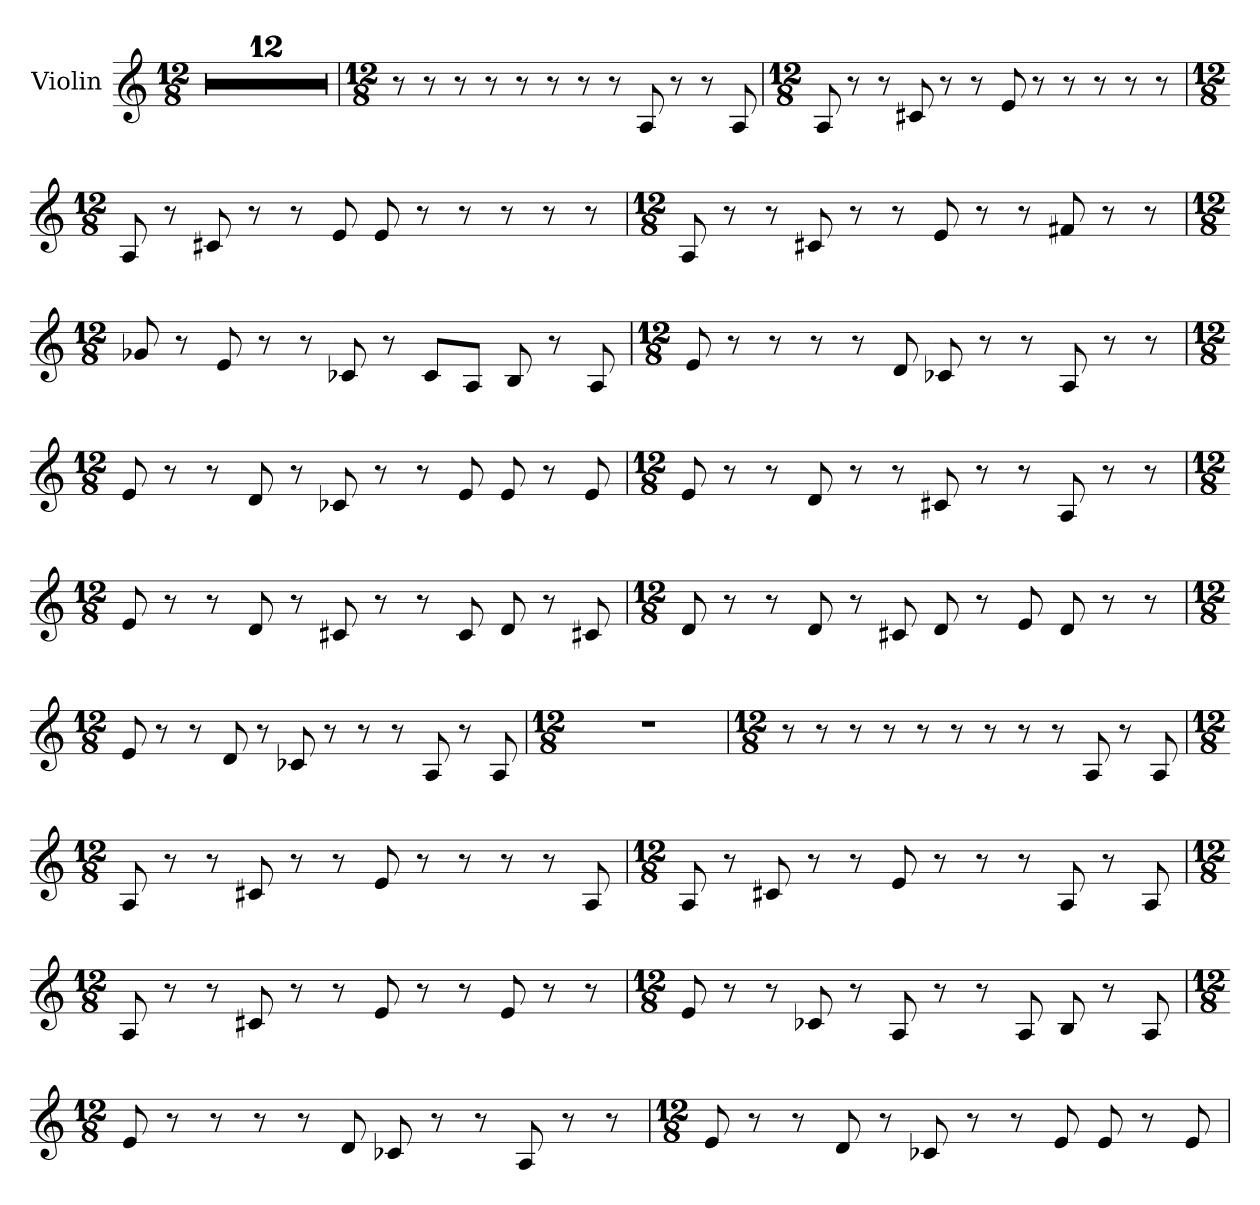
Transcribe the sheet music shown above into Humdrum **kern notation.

**kern
*part1
*staff1
*I"Violin
*I'Vln
*M12/8
=
1.r
=
*M12/8
1.r
=
*M12/8
1.r
=
*M12/8
1.r
=
*M12/8
1.r
=
*M12/8
1.r
=
*M12/8
1.r
=
*M12/8
1.r
=
*M12/8
1.r
=
*M12/8
1.r
=
*M12/8
1.r
=
*M12/8
1.r
=
*M12/8
8r
8r
8r
8r
8r
8r
8r
8r
8A
8r
8r
8A
=
*M12/8
8A
8r
8r
8c#X
8r
8r
8e
8r
8r
8r
8r
8r
=
*M12/8
8A
8r
8c#X
8r
8r
8e
8e
8r
8r
8r
8r
8r
=
*M12/8
8A
8r
8r
8c#X
8r
8r
8e
8r
8r
8f#X
8r
8r
=
*M12/8
8g-X
8r
8e
8r
8r
8c-X
8r
8c-L
8AJ
8B
8r
8A
=
*M12/8
8e
8r
8r
8r
8r
8d
8c-X
8r
8r
8A
8r
8r
=
*M12/8
8e
8r
8r
8d
8r
8c-X
8r
8r
8e
8e
8r
8e
=
*M12/8
8e
8r
8r
8d
8r
8r
8c#X
8r
8r
8A
8r
8r
=
*M12/8
8e
8r
8r
8d
8r
8c#X
8r
8r
8c#
8d
8r
8c#X
=
*M12/8
8d
8r
8r
8d
8r
8c#X
8d
8r
8e
8d
8r
8r
=
*M12/8
8e
8r
8r
8d
8r
8c-X
8r
8r
8r
8A
8r
8A
=
*M12/8
1.r
=
*M12/8
8r
8r
8r
8r
8r
8r
8r
8r
8r
8A
8r
8A
=
*M12/8
8A
8r
8r
8c#X
8r
8r
8e
8r
8r
8r
8r
8A
=
*M12/8
8A
8r
8c#X
8r
8r
8e
8r
8r
8r
8A
8r
8A
=
*M12/8
8A
8r
8r
8c#X
8r
8r
8e
8r
8r
8e
8r
8r
=
*M12/8
8e
8r
8r
8c-X
8r
8A
8r
8r
8A
8B
8r
8A
=
*M12/8
8e
8r
8r
8r
8r
8d
8c-X
8r
8r
8A
8r
8r
=
*M12/8
8e
8r
8r
8d
8r
8c-X
8r
8r
8e
8e
8r
8e
=
*-
